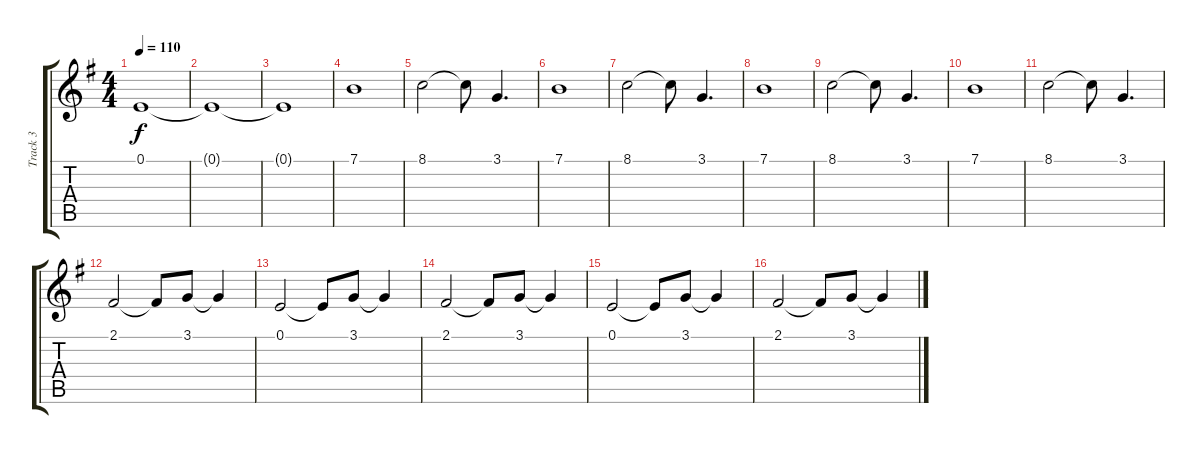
\track ("Track 3" "Track 3") {instrument voiceoohs}
\staff {score tabs}
\tuning (E4 B3 G3 D3 A2 E2) {hide}
\ts (4 4)
\tempo 110
\clef g2
\ks eminor
0.1{t}.1{dy f} |
0.1{t}.1 |
0.1{t}.1 |
7.1.1 |
8.1.2 8.1{t}.8 3.1.4{d} |
7.1.1 |
8.1.2 8.1{t}.8 3.1.4{d} |
7.1.1 |
8.1.2 8.1{t}.8 3.1.4{d} |
7.1.1 |
8.1.2 8.1{t}.8 3.1.4{d} |
2.1.2 2.1{t}.8 3.1.8 3.1{t}.4 |
0.1.2 0.1{t}.8 3.1.8 3.1{t}.4 |
2.1.2 2.1{t}.8 3.1.8 3.1{t}.4 |
0.1.2 0.1{t}.8 3.1.8 3.1{t}.4 |
2.1.2 2.1{t}.8 3.1.8 3.1{t}.4
